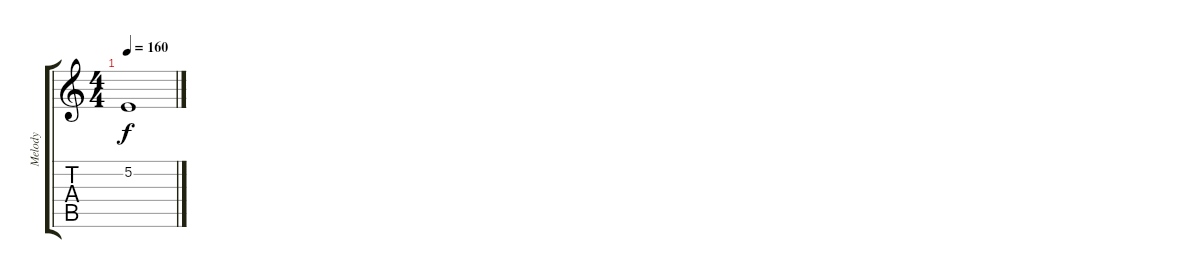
\track ("Melody" "Melody") {instrument choiraahs}
\staff {score tabs}
\tuning (E4 B3 G3 D3 A2 E2) {hide}
\ts (4 4)
\tempo 160
\clef g2
\ks c
5.2{t}.1{dy f}
